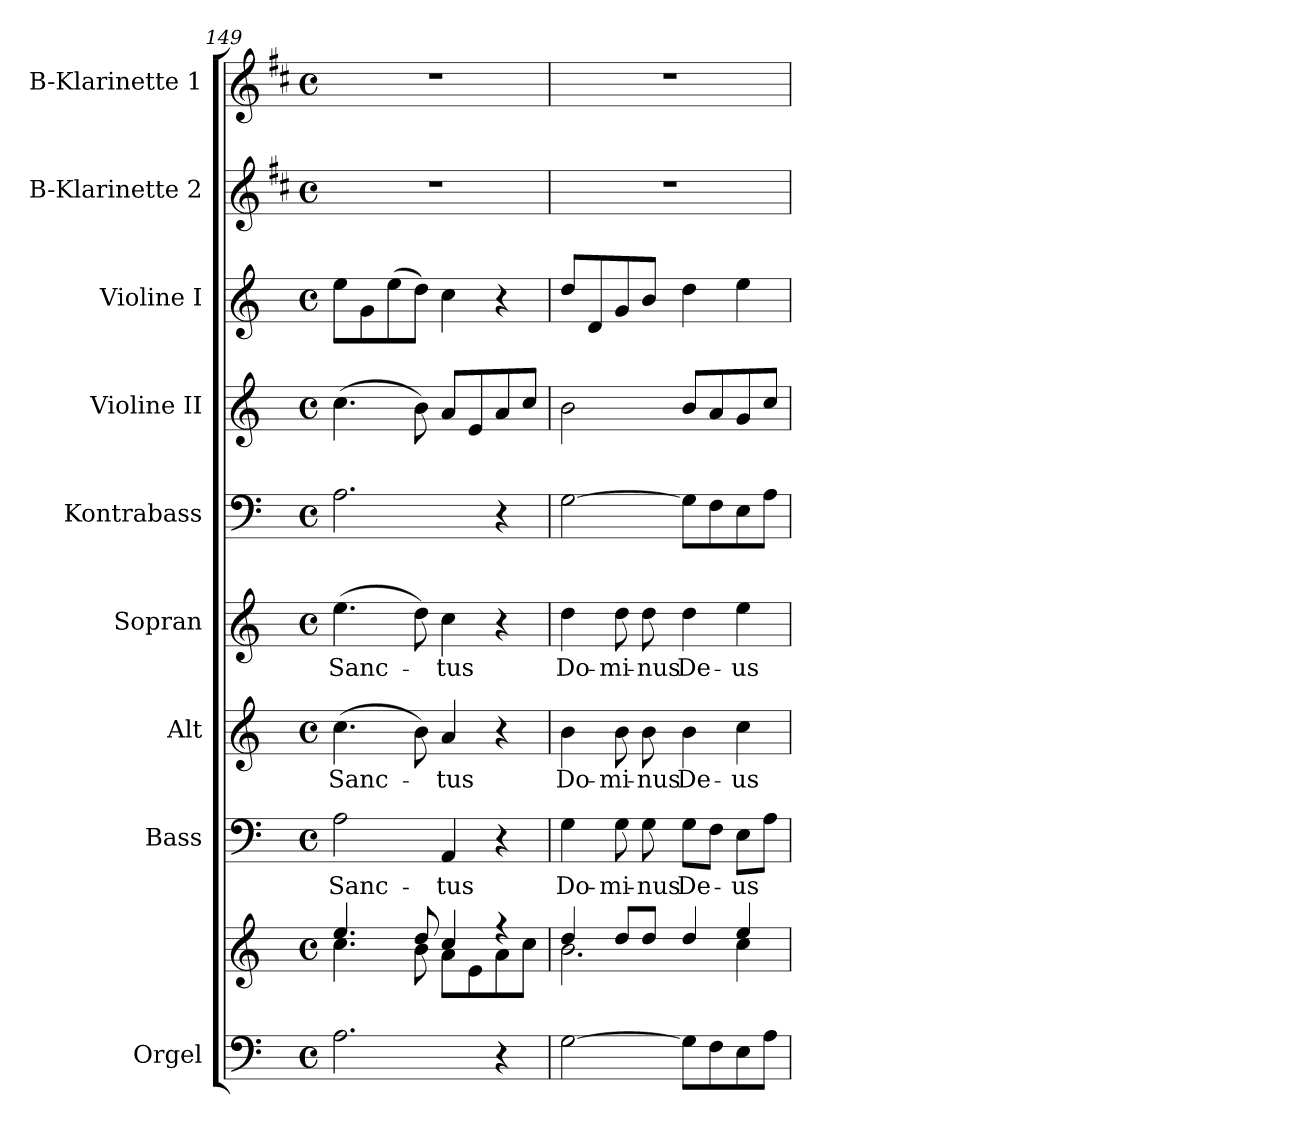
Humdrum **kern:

**kern	**kern	**kern	**text	**kern	**text	**kern	**text	**kern	**kern	**kern	**kern	**kern
*part9	*part9	*part8	*part8	*part7	*part7	*part6	*part6	*part5	*part4	*part3	*part2	*part1
*staff10	*staff9	*staff8	*staff8	*staff7	*staff7	*staff6	*staff6	*staff5	*staff4	*staff3	*staff2	*staff1
*I"Orgel	*	*I"Bass	*	*I"Alt	*	*I"Sopran	*	*I"Kontrabass	*I"Violine II	*I"Violine I	*I"B-Klarinette 2	*I"B-Klarinette 1
*I'Org.	*	*I'B.	*	*I'A.	*	*I'S.	*	*I'Kb.	*I'Vl. II	*I'Vl. I	*I'B Kl. 2	*I'B Kl. 1
*clefF4	*clefG2	*clefF4	*	*clefG2	*	*clefG2	*	*clefF4	*clefG2	*clefG2	*clefG2	*clefG2
*	*	*	*	*	*	*	*	*ITrd7c12	*	*	*ITrd1c2	*ITrd1c2
*k[]	*k[]	*k[]	*	*k[]	*	*k[]	*	*k[]	*k[]	*k[]	*k[]	*k[]
*C:	*C:	*C:	*	*C:	*	*C:	*	*C:	*C:	*C:	*C:	*C:
*M4/4	*M4/4	*M4/4	*	*M4/4	*	*M4/4	*	*M4/4	*M4/4	*M4/4	*M4/4	*M4/4
*met(c)	*met(c)	*met(c)	*	*met(c)	*	*met(c)	*	*met(c)	*met(c)	*met(c)	*met(c)	*met(c)
=149	=149	=149	=149	=149	=149	=149	=149	=149	=149	=149	=149	=149
*	*^	*	*	*	*	*	*	*	*	*	*	*
!	!	!	!	!LO:LY:b	!	!LO:LY:b	!	!LO:LY:b	!	!	!	!	!
2.A\	4.ee/	4.cc\	2A\	Sanc-	(>4.cc\	Sanc-	(>4.ee\	Sanc-	2.AA\	(>4.cc\	8ee\L	1r	1r
.	.	.	.	.	.	.	.	.	.	.	8g\	.	.
.	.	.	.	.	.	.	.	.	.	.	(>8ee\	.	.
.	8dd/	8b\	.	.	8b\)	.	8dd\)	.	.	8b\)	8dd\J)	.	.
!	!	!	!	!LO:LY:b	!	!LO:LY:b	!	!LO:LY:b	!	!	!	!	!
.	4cc/	8a\L	4AA/	-tus	4a/	-tus	4cc\	-tus	.	8a/L	4cc\	.	.
.	.	8e\	.	.	.	.	.	.	.	8e/	.	.	.
4r	4rff	8a\	4r	.	4r	.	4r	.	4r	8a/	4r	.	.
.	.	8cc\J	.	.	.	.	.	.	.	8cc/J	.	.	.
=150	=150	=150	=150	=150	=150	=150	=150	=150	=150	=150	=150	=150	=150
!	!	!	!	!LO:LY:b	!	!LO:LY:b	!	!LO:LY:b	!	!	!	!	!
[2G\	4dd/	2.b\	4G\	Do-	4b\	Do-	4dd\	Do-	[2GG\	2b\	8dd/L	1r	1r
.	.	.	.	.	.	.	.	.	.	.	8d/	.	.
!	!	!	!	!LO:LY:b	!	!LO:LY:b	!	!LO:LY:b	!	!	!	!	!
.	8dd/L	.	8G\	-mi-	8b\	-mi-	8dd\	-mi-	.	.	8g/	.	.
!	!	!	!	!LO:LY:b	!	!LO:LY:b	!	!LO:LY:b	!	!	!	!	!
.	8dd/J	.	8G\	-nus	8b\	-nus	8dd\	-nus	.	.	8b/J	.	.
!	!	!	!	!LO:LY:b	!	!LO:LY:b	!	!LO:LY:b	!	!	!	!	!
8G\L]	4dd/	.	8G\L	De-	4b\	De-	4dd\	De-	8GG\L]	8b/L	4dd\	.	.
8F\	.	.	8F\J	.	.	.	.	.	8FF\	8a/	.	.	.
!	!	!	!	!LO:LY:b	!	!LO:LY:b	!	!LO:LY:b	!	!	!	!	!
8E\	4ee/	4cc\	8E\L	-us	4cc\	-us	4ee\	-us	8EE\	8g/	4ee\	.	.
8A\J	.	.	8A\J	.	.	.	.	.	8AA\J	8cc/J	.	.	.
*	*v	*v	*	*	*	*	*	*	*	*	*	*	*
=	=	=	=	=	=	=	=	=	=	=	=	=
*-	*-	*-	*-	*-	*-	*-	*-	*-	*-	*-	*-	*-
